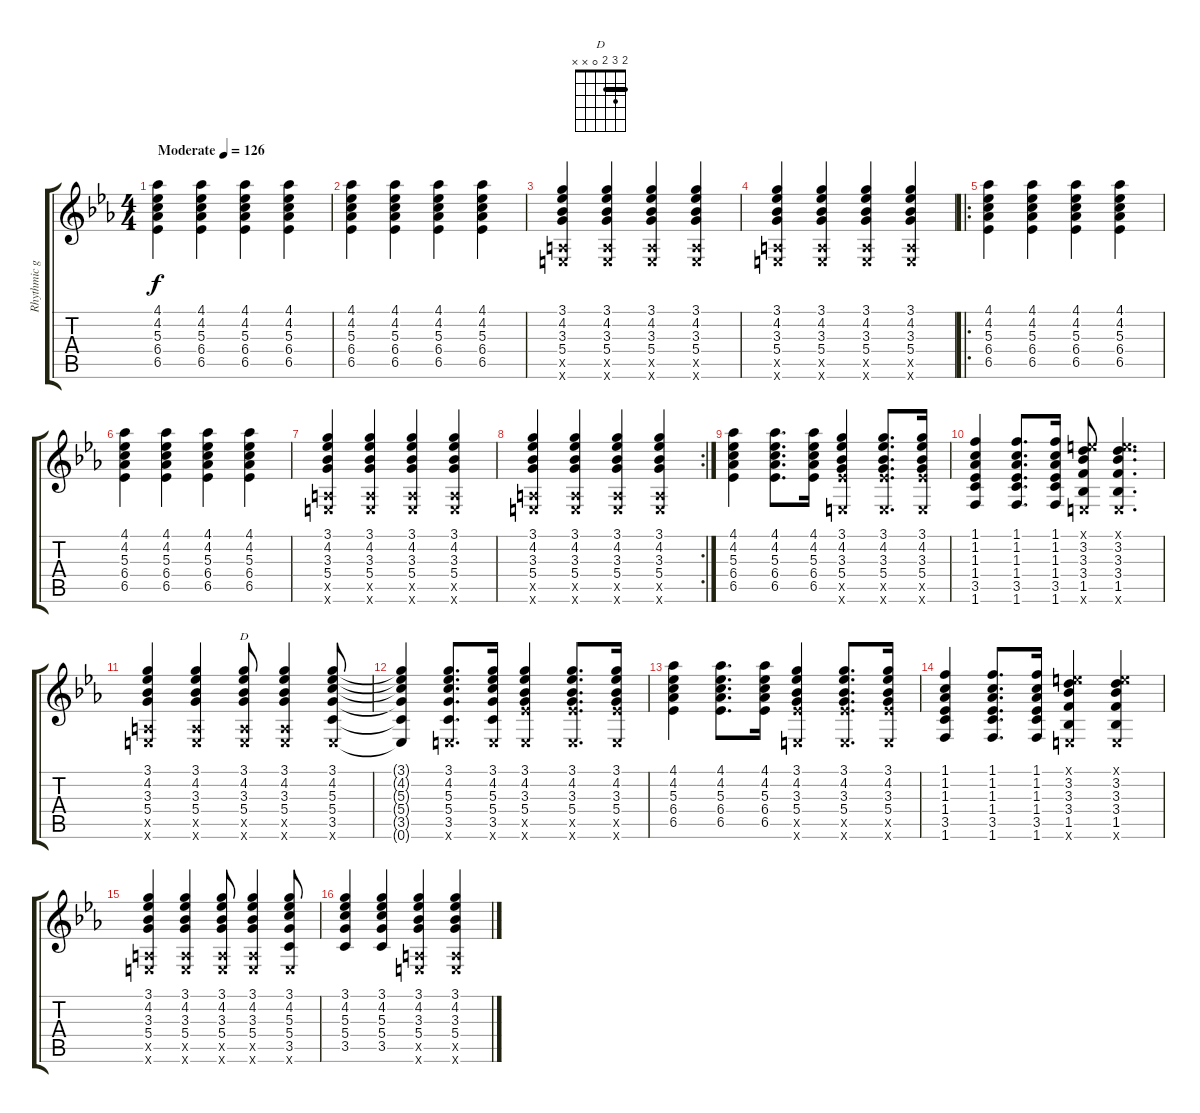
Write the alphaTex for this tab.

\track ("Rhythmic guitar" "Rhythmic g") {instrument distortionguitar}
\staff {score tabs}
\tuning (E4 B3 G3 D3 A2 E2) {hide}
\chord ("D" 2 3 2 0 x x) {barre 2}
\ts (4 4)
\tempo (126 "Moderate")
\clef g2
\ks eb
(4.1 4.2 5.3 6.4 6.5).4{dy f instrument distortionguitar} (4.1 4.2 5.3 6.4 6.5).4 (4.1 4.2 5.3 6.4 6.5).4 (4.1 4.2 5.3 6.4 6.5).4 |
(4.1 4.2 5.3 6.4 6.5).4 (4.1 4.2 5.3 6.4 6.5).4 (4.1 4.2 5.3 6.4 6.5).4 (4.1 4.2 5.3 6.4 6.5).4 |
(3.1 4.2 3.3 5.4 0.5{x} 0.6{x}).4 (3.1 4.2 3.3 5.4 0.5{x} 0.6{x}).4 (3.1 4.2 3.3 5.4 0.5{x} 0.6{x}).4 (3.1 4.2 3.3 5.4 0.5{x} 0.6{x}).4 |
(3.1 4.2 3.3 5.4 0.5{x} 0.6{x}).4 (3.1 4.2 3.3 5.4 0.5{x} 0.6{x}).4 (3.1 4.2 3.3 5.4 0.5{x} 0.6{x}).4 (3.1 4.2 3.3 5.4 0.5{x} 0.6{x}).4 |
\ro
(4.1 4.2 5.3 6.4 6.5).4 (4.1 4.2 5.3 6.4 6.5).4 (4.1 4.2 5.3 6.4 6.5).4 (4.1 4.2 5.3 6.4 6.5).4 |
(4.1 4.2 5.3 6.4 6.5).4 (4.1 4.2 5.3 6.4 6.5).4 (4.1 4.2 5.3 6.4 6.5).4 (4.1 4.2 5.3 6.4 6.5).4 |
(3.1 4.2 3.3 5.4 0.5{x} 0.6{x}).4 (3.1 4.2 3.3 5.4 0.5{x} 0.6{x}).4 (3.1 4.2 3.3 5.4 0.5{x} 0.6{x}).4 (3.1 4.2 3.3 5.4 0.5{x} 0.6{x}).4 |
\rc 2
(3.1 4.2 3.3 5.4 0.5{x} 0.6{x}).4 (3.1 4.2 3.3 5.4 0.5{x} 0.6{x}).4 (3.1 4.2 3.3 5.4 0.5{x} 0.6{x}).4 (3.1 4.2 3.3 5.4 0.5{x} 0.6{x}).4 |
(4.1 4.2 5.3 6.4 6.5).4 (4.1 4.2 5.3 6.4 6.5).8{d} (4.1 4.2 5.3 6.4 6.5).16 (3.1 4.2 3.3 5.4 6.5{x} 0.6{x}).4 (3.1 4.2 3.3 5.4 6.5{x} 0.6{x}).8{d} (3.1 4.2 3.3 5.4 6.5{x} 0.6{x}).16 |
(1.1 1.2 1.3 1.4 3.5 1.6).4 (1.1 1.2 1.3 1.4 3.5 1.6).8{d} (1.1 1.2 1.3 1.4 3.5 1.6).16 (0.1{x} 3.2 3.3 3.4 1.5 0.6{x}).8 (0.1{x} 3.2 3.3 3.4 1.5 0.6{x}).4{d} |
(3.1 4.2 3.3 5.4 0.5{x} 0.6{x}).4 (3.1 4.2 3.3 5.4 0.5{x} 0.6{x}).4 (3.1 4.2 3.3 5.4 0.5{x} 0.6{x}).8{ch "D"} (3.1 4.2 3.3 5.4 0.5{x} 0.6{x}).4 (3.1 4.2 5.3 5.4 3.5 0.6{x}).8 |
(3.1{t} 4.2{t} 5.3{t} 5.4{t} 3.5{t} 0.6{t}).4 (3.1 4.2 5.3 5.4 3.5 0.6{x}).8{d} (3.1 4.2 5.3 5.4 3.5 0.6{x}).16 (3.1 4.2 3.3 5.4 6.5{x} 0.6{x}).4 (3.1 4.2 3.3 5.4 6.5{x} 0.6{x}).8{d} (3.1 4.2 3.3 5.4 6.5{x} 0.6{x}).16 |
(4.1 4.2 5.3 6.4 6.5).4 (4.1 4.2 5.3 6.4 6.5).8{d} (4.1 4.2 5.3 6.4 6.5).16 (3.1 4.2 3.3 5.4 6.5{x} 0.6{x}).4 (3.1 4.2 3.3 5.4 6.5{x} 0.6{x}).8{d} (3.1 4.2 3.3 5.4 6.5{x} 0.6{x}).16 |
(1.1 1.2 1.3 1.4 3.5 1.6).4 (1.1 1.2 1.3 1.4 3.5 1.6).8{d} (1.1 1.2 1.3 1.4 3.5 1.6).16 (0.1{x} 3.2 3.3 3.4 1.5 0.6{x}).4 (0.1{x} 3.2 3.3 3.4 1.5 0.6{x}).4 |
(3.1 4.2 3.3 5.4 0.5{x} 0.6{x}).4 (3.1 4.2 3.3 5.4 0.5{x} 0.6{x}).4 (3.1 4.2 3.3 5.4 0.5{x} 0.6{x}).8 (3.1 4.2 3.3 5.4 0.5{x} 0.6{x}).4 (3.1 4.2 5.3 5.4 3.5 0.6{x}).8 |
(3.1 4.2 5.3 5.4 3.5).4 (3.1 4.2 5.3 5.4 3.5).4 (3.1 4.2 3.3 5.4 0.5{x} 0.6{x}).4 (3.1 4.2 3.3 5.4 0.5{x} 0.6{x}).4
